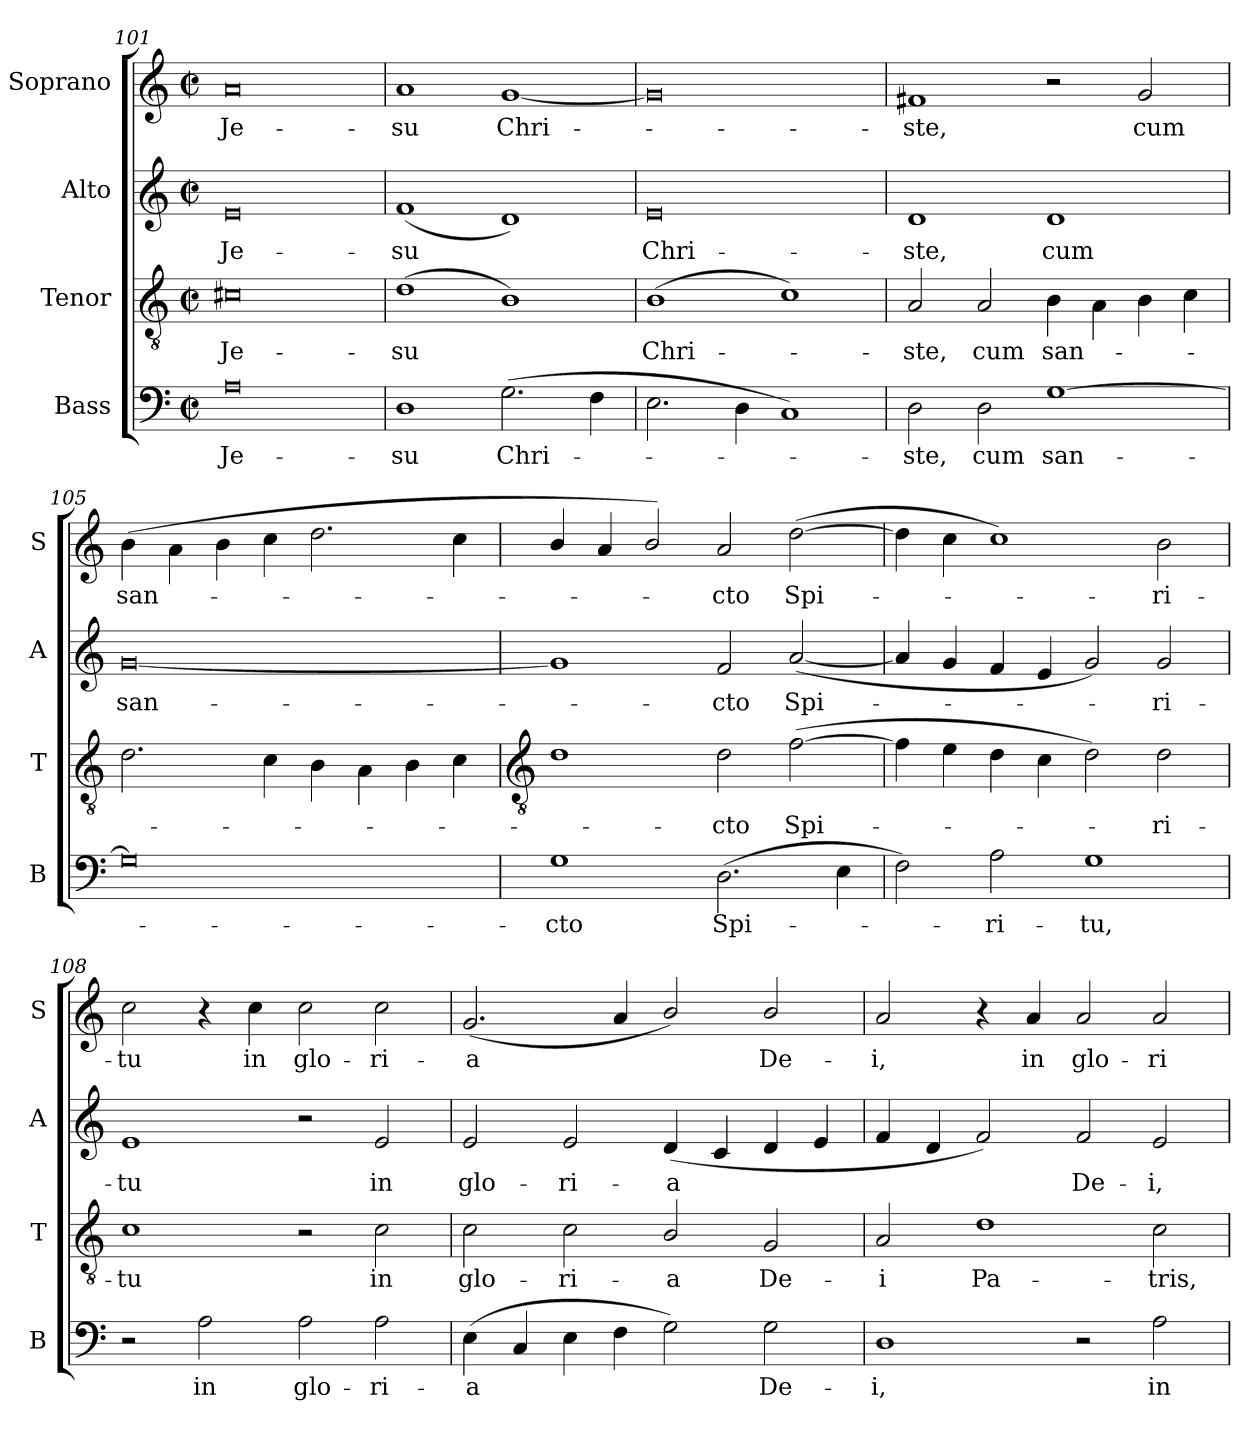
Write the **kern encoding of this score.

**kern	**text	**kern	**text	**kern	**text	**kern	**text
*part4	*part4	*part3	*part3	*part2	*part2	*part1	*part1
*staff4	*staff4	*staff3	*staff3	*staff2	*staff2	*staff1	*staff1
*I"Bass	*	*I"Tenor	*	*I"Alto	*	*I"Soprano	*
*I'B	*	*I'T	*	*I'A	*	*I'S	*
*clefF4	*	*clefGv2	*	*clefG2	*	*clefG2	*
*k[]	*	*k[]	*	*k[]	*	*k[]	*
*C:	*	*C:	*	*C:	*	*C:	*
*M4/2	*	*M4/2	*	*M4/2	*	*M4/2	*
*met(c|)	*	*met(c|)	*	*met(c|)	*	*met(c|)	*
=101	=101	=101	=101	=101	=101	=101	=101
!	!LO:LY:b	!	!LO:LY:b	!	!LO:LY:b	!	!LO:LY:b
0A	Je-	0c#X	Je-	0e	Je-	0a	Je-
=102	=102	=102	=102	=102	=102	=102	=102
!	!LO:LY:b	!	!LO:LY:b	!	!LO:LY:b	!	!LO:LY:b
1D	-su	(>1d	-su	(<1f	-su	1a	-su
!	!LO:LY:b	!	!	!	!	!	!LO:LY:b
(>2.G	Chri-	1B)	.	1d)	.	[1g	Chri-
4F	.	.	.	.	.	.	.
=103	=103	=103	=103	=103	=103	=103	=103
!	!	!	!LO:LY:b	!	!LO:LY:b	!	!
2.E	.	(>1B	Chri-	0e	Chri-	0g]	.
4D	.	.	.	.	.	.	.
1C)	.	1c)	.	.	.	.	.
=104	=104	=104	=104	=104	=104	=104	=104
!	!LO:LY:b	!	!LO:LY:b	!	!LO:LY:b	!	!LO:LY:b
2D	ste,	2A	ste,	1d	-ste,	1f#X	ste,
!	!LO:LY:b	!	!LO:LY:b	!	!	!	!
2D	cum	2A	cum	.	.	.	.
!	!LO:LY:b	!	!LO:LY:b	!	!LO:LY:b	!	!
[1G	san-	4B	san-	1d	cum	2r	.
.	.	4A\	.	.	.	.	.
!	!	!	!	!	!	!	!LO:LY:b
.	.	4B	.	.	.	2g	cum
.	.	4c	.	.	.	.	.
=105	=105	=105	=105	=105	=105	=105	=105
!	!	!	!	!	!LO:LY:b	!	!LO:LY:b
0G]	.	2.d	.	[0g	san-	(<4b	san-
.	.	.	.	.	.	4a\	.
.	.	.	.	.	.	4b	.
.	.	4c	.	.	.	4cc	.
.	.	4B	.	.	.	2.dd	.
.	.	4A\	.	.	.	.	.
.	.	4B	.	.	.	.	.
.	.	4c	.	.	.	4cc	.
!!LO:LB:g=z
=106	=106	=106	=106	=106	=106	=106	=106
*	*	*clefGv2	*	*	*	*	*
!	!LO:LY:b	!	!	!	!	!	!
1G	cto	1d	.	1g]	.	4b/	.
.	.	.	.	.	.	4a/	.
.	.	.	.	.	.	2b/)	.
!	!LO:LY:b	!	!LO:LY:b	!	!LO:LY:b	!	!LO:LY:b
(>2.D	Spi-	2d	cto	2f	cto	2a	cto
!	!	!	!LO:LY:b	!	!LO:LY:b	!	!LO:LY:b
.	.	(>[2f	Spi-	(<[2a	Spi-	(>[2dd	Spi-
4E	.	.	.	.	.	.	.
=107	=107	=107	=107	=107	=107	=107	=107
2F)	.	4f]	.	4a]	.	4dd]	.
.	.	4e	.	4g	.	4cc	.
!	!LO:LY:b	!	!	!	!	!	!
2A	ri-	4d	.	4f	.	1cc)	.
.	.	4c	.	4e	.	.	.
!	!LO:LY:b	!	!	!	!	!	!
1G	-tu,	2d)	.	2g)	.	.	.
!	!	!	!LO:LY:b	!	!LO:LY:b	!	!LO:LY:b
.	.	2d	ri-	2g	ri-	2b	ri-
=108	=108	=108	=108	=108	=108	=108	=108
!	!	!	!LO:LY:b	!	!LO:LY:b	!	!LO:LY:b
2r	.	1c	-tu	1e	-tu	2cc	-tu
!	!LO:LY:b	!	!	!	!	!	!
2A	in	.	.	.	.	4r	.
!	!	!	!	!	!	!	!LO:LY:b
.	.	.	.	.	.	4cc	in
!	!LO:LY:b	!	!	!	!	!	!LO:LY:b
2A	glo-	2r	.	2r	.	2cc	glo-
!	!LO:LY:b	!	!LO:LY:b	!	!LO:LY:b	!	!LO:LY:b
2A	-ri-	2c	in	2e	in	2cc	-ri-
=109	=109	=109	=109	=109	=109	=109	=109
!	!LO:LY:b	!	!LO:LY:b	!	!LO:LY:b	!	!LO:LY:b
(>4E	-a	2c	glo-	2e	glo-	(<2.g	-a
4C	.	.	.	.	.	.	.
!	!	!	!LO:LY:b	!	!LO:LY:b	!	!
4E	.	2c	-ri-	2e	-ri-	.	.
4F	.	.	.	.	.	4a	.
!	!	!	!LO:LY:b	!	!LO:LY:b	!	!
2G)	.	2B/	-a	(<4d	-a	2b/)	.
.	.	.	.	4c	.	.	.
!	!LO:LY:b	!	!LO:LY:b	!	!	!	!LO:LY:b
2G	De-	2G	De-	4d	.	2b/	De-
.	.	.	.	4e	.	.	.
=110	=110	=110	=110	=110	=110	=110	=110
!	!LO:LY:b	!	!LO:LY:b	!	!	!	!LO:LY:b
1D	-i,	2A	-i	4f	.	2a	-i,
.	.	.	.	4d	.	.	.
!	!	!	!LO:LY:b	!	!	!	!
.	.	1d	Pa-	2f)	.	4r	.
!	!	!	!	!	!	!	!LO:LY:b
.	.	.	.	.	.	4a	in
!	!	!	!	!	!LO:LY:b	!	!LO:LY:b
2r	.	.	.	2f	De-	2a	glo-
!	!LO:LY:b	!	!LO:LY:b	!	!LO:LY:b	!	!LO:LY:b
2A	in	2c	-tris,	2e	-i,	2a	-ri-
=	=	=	=	=	=	=	=
*-	*-	*-	*-	*-	*-	*-	*-
